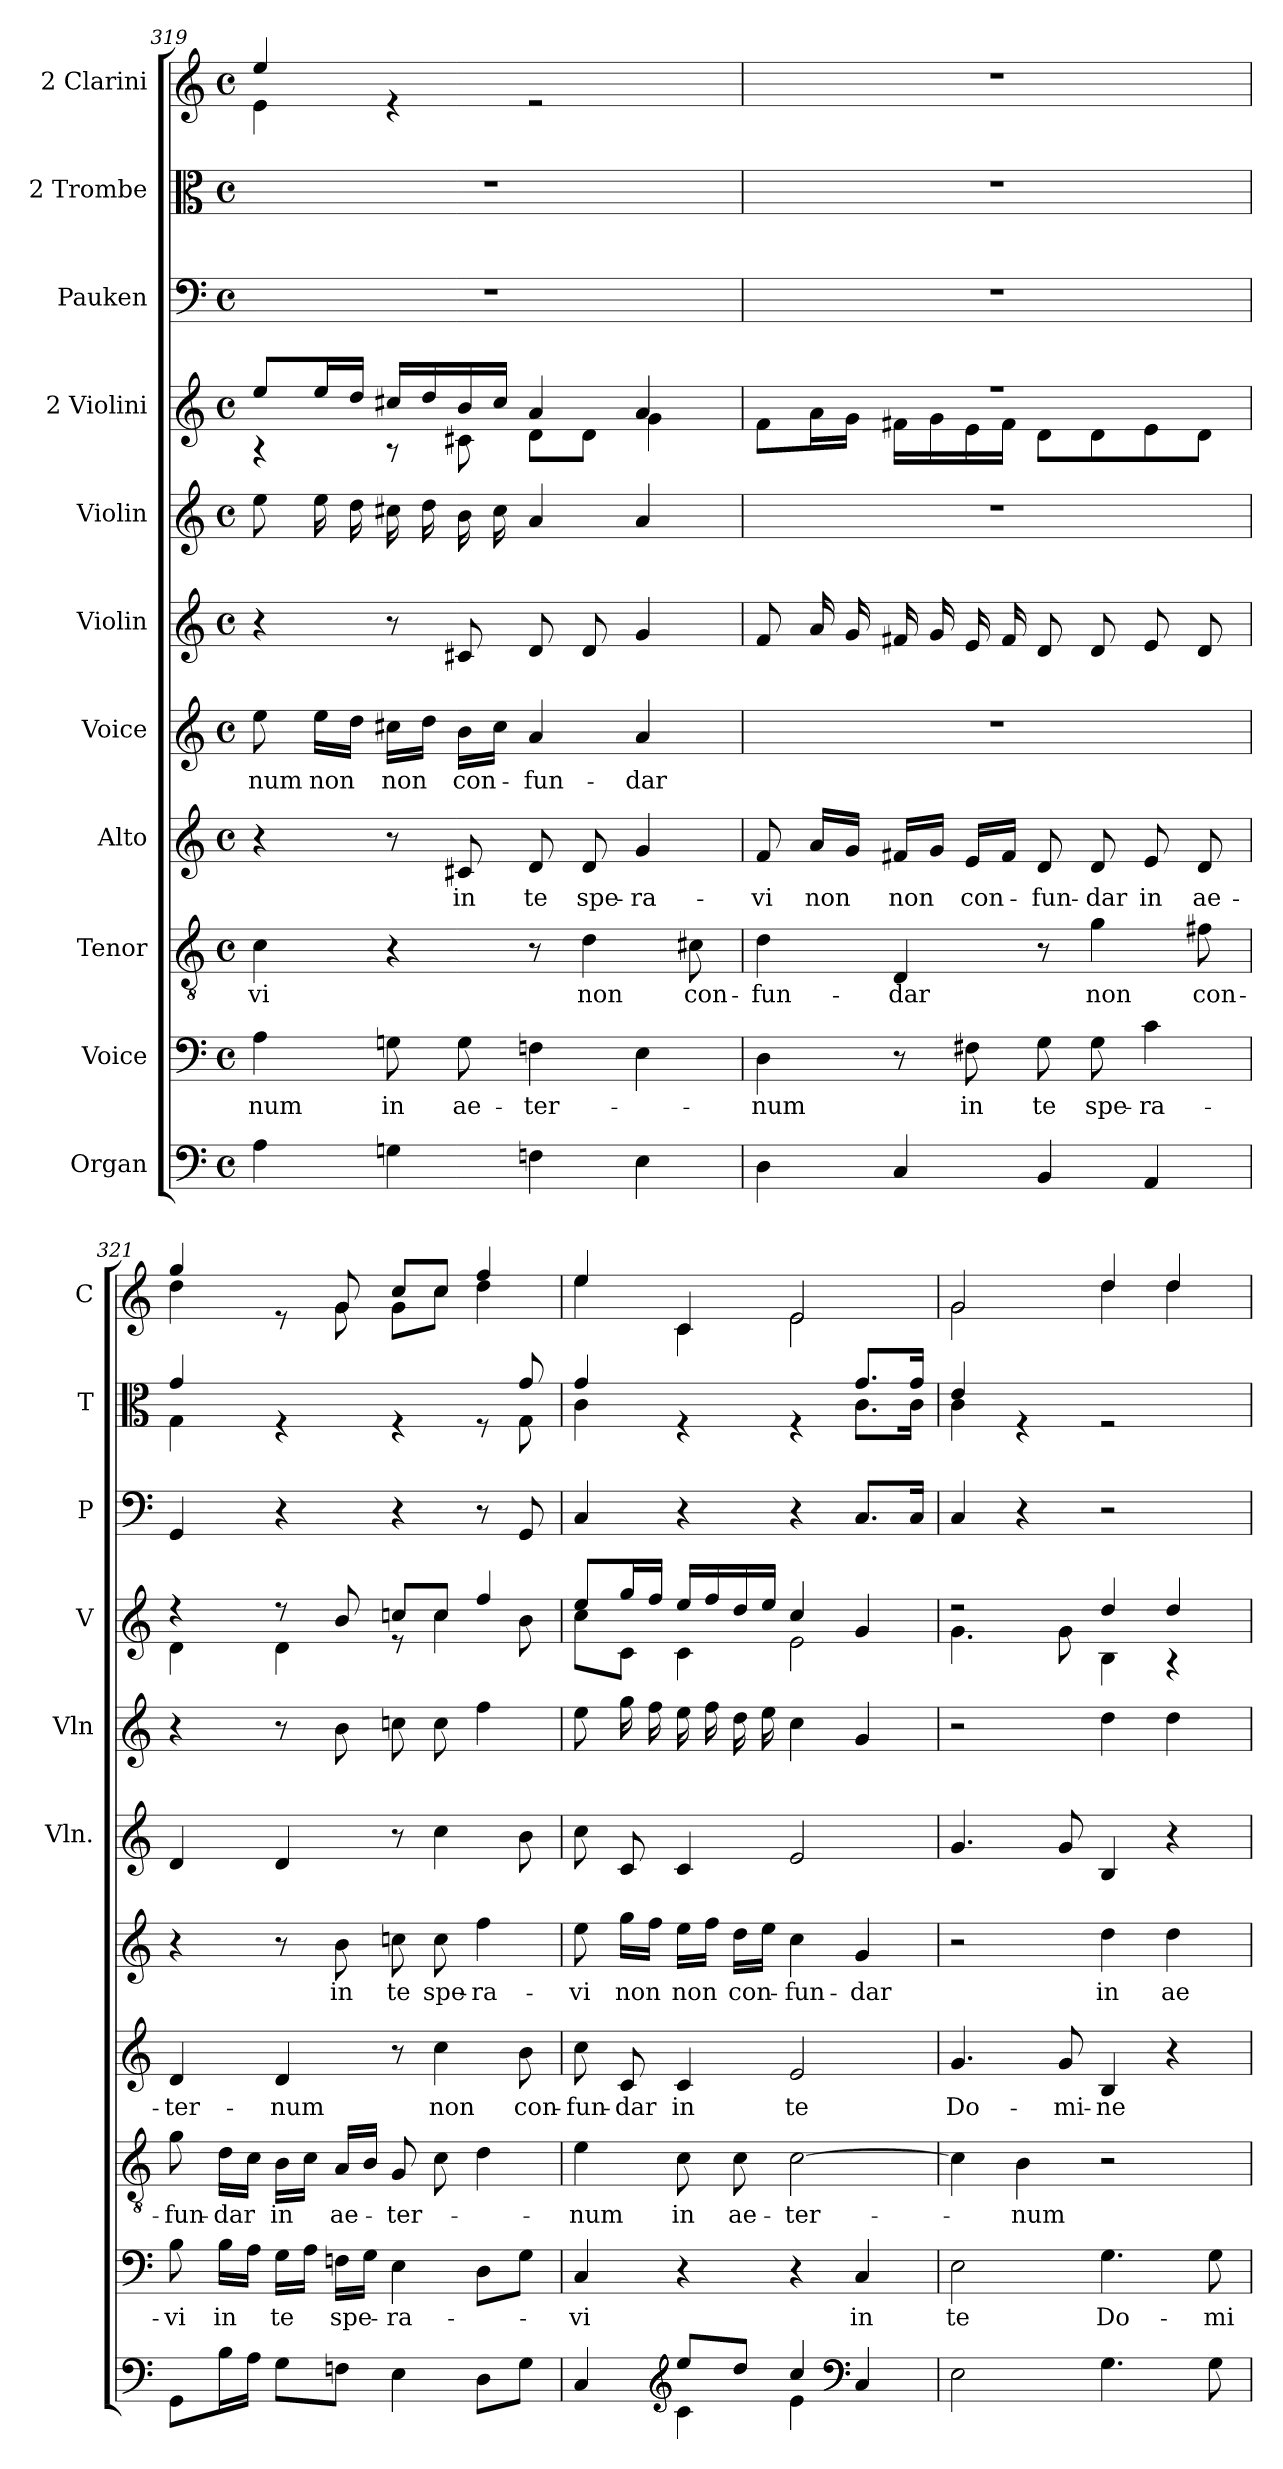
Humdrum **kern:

**kern	**kern	**text	**kern	**text	**kern	**text	**kern	**text	**kern	**kern	**kern	**kern	**kern	**kern
*part11	*part10	*part10	*part9	*part9	*part8	*part8	*part7	*part7	*part6	*part5	*part4	*part3	*part2	*part1
*staff11	*staff10	*staff10	*staff9	*staff9	*staff8	*staff8	*staff7	*staff7	*staff6	*staff5	*staff4	*staff3	*staff2	*staff1
*I"Organ	*I"Voice	*	*I"Tenor	*	*I"Alto	*	*I"Voice	*	*I"Violin	*I"Violin	*I"2 Violini	*I"Pauken	*I"2 Trombe	*I"2 Clarini
*	*	*	*	*	*	*	*	*	*I'Vln.	*I'Vln	*I'V	*I'P	*I'T	*I'C
*clefF4	*clefF4	*	*clefGv2	*	*clefG2	*	*clefG2	*	*clefG2	*clefG2	*clefG2	*clefF4	*clefC3	*clefG2
*k[]	*k[]	*	*k[]	*	*k[]	*	*k[]	*	*k[]	*k[]	*k[]	*k[]	*k[]	*k[]
*M4/4	*M4/4	*	*M4/4	*	*M4/4	*	*M4/4	*	*M4/4	*M4/4	*M4/4	*M4/4	*M4/4	*M4/4
*met(c)	*met(c)	*	*met(c)	*	*met(c)	*	*met(c)	*	*met(c)	*met(c)	*met(c)	*met(c)	*met(c)	*met(c)
=319	=319	=319	=319	=319	=319	=319	=319	=319	=319	=319	=319	=319	=319	=319
!	!	!LO:LY:b	!	!LO:LY:b	!	!	!	!LO:LY:b	!	!	!	!	!	!
*	*	*	*	*	*	*	*	*	*	*	*^	*	*	*^
4A\	4A\	-num	4c\	-vi	4r	.	8ee\	-num	4r	8ee\	8ee/L	4r	1r	1r	4ee/	4e\
!	!	!	!	!	!	!	!	!LO:LY:b	!	!	!	!	!	!	!	!
.	.	.	.	.	.	.	16ee\LL	non	.	16ee\	16ee/L	.	.	.	.	.
.	.	.	.	.	.	.	16dd\JJ	.	.	16dd\	16dd/JJ	.	.	.	.	.
!	!	!LO:LY:b	!	!	!	!	!	!LO:LY:b	!	!	!	!	!	!	!	!
4Gn\	8Gn\	in	4r	.	8r	.	16cc#X\LL	non	8r	16cc#X\	16cc#X/LL	8r	.	.	4re	2.ryy
.	.	.	.	.	.	.	16dd\JJ	.	.	16dd\	16dd/	.	.	.	.	.
!	!	!LO:LY:b	!	!	!	!LO:LY:b	!	!LO:LY:b	!	!	!	!	!	!	!	!
.	8G\	ae-	.	.	8c#X/	in	16b\LL	con-	8c#X/	16b\	16b/	8c#X\	.	.	.	.
.	.	.	.	.	.	.	16cc#\JJ	.	.	16cc#\	16cc#/JJ	.	.	.	.	.
!	!	!LO:LY:b	!	!	!	!LO:LY:b	!	!LO:LY:b	!	!	!	!	!	!	!	!
4Fn\	4Fn\	-ter-	8r	.	8d/	te	4a/	-fun-	8d/	4a/	4a/	8d\L	.	.	2re	.
!	!	!	!	!LO:LY:b	!	!LO:LY:b	!	!	!	!	!	!	!	!	!	!
.	.	.	4d\	non	8d/	spe-	.	.	8d/	.	.	8d\J	.	.	.	.
!	!	!	!	!	!	!LO:LY:b	!	!LO:LY:b	!	!	!	!	!	!	!	!
4E\	4E\	.	.	.	4g/	-ra-	4a/	-dar	4g/	4a/	4a/	4g\	.	.	.	.
!	!	!	!	!LO:LY:b	!	!	!	!	!	!	!	!	!	!	!	!
.	.	.	8c#X\	con-	.	.	.	.	.	.	.	.	.	.	.	.
*	*	*	*	*	*	*	*	*	*	*	*	*	*	*	*v	*v
!!LO:PB:g=z
=320	=320	=320	=320	=320	=320	=320	=320	=320	=320	=320	=320	=320	=320	=320	=320
!	!	!LO:LY:b	!	!LO:LY:b	!	!LO:LY:b	!	!	!	!	!	!	!	!	!
4D\	4D\	-num	4d\	-fun-	8f/	-vi	1r	.	8f/	1r	1r	8f\L	1r	1r	1r
!	!	!	!	!	!	!LO:LY:b	!	!	!	!	!	!	!	!	!
.	.	.	.	.	16a/LL	non	.	.	16a/	.	.	16a\L	.	.	.
.	.	.	.	.	16g/JJ	.	.	.	16g/	.	.	16g\JJ	.	.	.
!	!	!	!	!LO:LY:b	!	!LO:LY:b	!	!	!	!	!	!	!	!	!
4C/	8r	.	4D/	-dar	16f#X/LL	non	.	.	16f#X/	.	.	16f#X\LL	.	.	.
.	.	.	.	.	16g/JJ	.	.	.	16g/	.	.	16g\	.	.	.
!	!	!LO:LY:b	!	!	!	!LO:LY:b	!	!	!	!	!	!	!	!	!
.	8F#X\	in	.	.	16e/LL	con-	.	.	16e/	.	.	16e\	.	.	.
.	.	.	.	.	16f#/JJ	.	.	.	16f#/	.	.	16f#\JJ	.	.	.
!	!	!LO:LY:b	!	!	!	!LO:LY:b	!	!	!	!	!	!	!	!	!
4BB/	8G\	te	8r	.	8d/	-fun-	.	.	8d/	.	.	8d\L	.	.	.
!	!	!LO:LY:b	!	!LO:LY:b	!	!LO:LY:b	!	!	!	!	!	!	!	!	!
.	8G\	spe-	4g\	non	8d/	-dar	.	.	8d/	.	.	8d\	.	.	.
!	!	!LO:LY:b	!	!	!	!LO:LY:b	!	!	!	!	!	!	!	!	!
4AA/	4c\	-ra-	.	.	8e/	in	.	.	8e/	.	.	8e\	.	.	.
!	!	!	!	!LO:LY:b	!	!LO:LY:b	!	!	!	!	!	!	!	!	!
.	.	.	8f#X\	con-	8d/	ae-	.	.	8d/	.	.	8d\J	.	.	.
=321	=321	=321	=321	=321	=321	=321	=321	=321	=321	=321	=321	=321	=321	=321	=321
!	!	!LO:LY:b	!	!LO:LY:b	!	!LO:LY:b	!	!	!	!	!	!	!	!	!
*	*	*	*	*	*	*	*	*	*	*	*	*	*	*^	*^
8GG\L	8B\	-vi	8g\	-fun-	4d/	-ter-	4r	.	4d/	4r	4r	4d\	4GG/	4g/	4G\	4gg/	4dd\
!	!	!LO:LY:b	!	!LO:LY:b	!	!	!	!	!	!	!	!	!	!	!	!	!
16B\L	16B\LL	in	16d\LL	-dar	.	.	.	.	.	.	.	.	.	.	.	.	.
16A\JJ	16A\JJ	.	16c\JJ	.	.	.	.	.	.	.	.	.	.	.	.	.	.
!	!	!LO:LY:b	!	!LO:LY:b	!	!LO:LY:b	!	!	!	!	!	!	!	!	!	!	!
8G\L	16G\LL	te	16B\LL	in	4d/	-num	8r	.	4d/	8r	8r	4d\	4r	4rF	8ryy	8re	8ryy
.	16A\JJ	.	16c\JJ	.	.	.	.	.	.	.	.	.	.	.	.	.	.
*	*	*	*	*	*	*	*	*	*	*	*	*	*	*v	*v	*	*
!	!	!LO:LY:b	!	!LO:LY:b	!	!	!	!LO:LY:b	!	!	!	!	!	!	!	!
8Fn\J	16Fn\LL	spe-	16A/LL	ae-	.	.	8b\	in	.	8b\	8b/	.	.	.	8g/	8g\
.	16G\JJ	.	16B/JJ	.	.	.	.	.	.	.	.	.	.	.	.	.
!	!	!LO:LY:b	!	!LO:LY:b	!	!	!	!LO:LY:b	!	!	!	!	!	!	!	!
4E\	4E\	-ra-	8G/	-ter-	8r	.	8ccn\	te	8r	8ccn\	8ccn/L	8r	4r	4rF	8cc/L	8g\L
!	!	!	!	!	!	!LO:LY:b	!	!LO:LY:b	!	!	!	!	!	!	!	!
.	.	.	8c\	.	4cc\	non	8cc\	spe-	4cc\	8cc\	8cc/J	4cc\	.	.	8cc/J	8cc\J
!	!	!	!	!	!	!	!	!LO:LY:b	!	!	!	!	!	!	!	!
8D\L	8D\L	.	4d\	.	.	.	4ff\	-ra-	.	4ff\	4ff/	.	8r	8rF	4ff/	4dd\
!	!	!	!	!	!	!LO:LY:b	!	!	!	!	!	!	!	!	!	!
*	*	*	*	*	*	*	*	*	*	*	*	*	*	*^	*	*
8G\J	8G\J	.	.	.	8b\	con-	.	.	8b\	.	.	8b\	8GG/	8g/	8G\	.	.
=322	=322	=322	=322	=322	=322	=322	=322	=322	=322	=322	=322	=322	=322	=322	=322	=322	=322
*^	*	*	*	*	*	*	*	*	*	*	*	*	*	*	*	*	*
!	!	!	!LO:LY:b	!	!LO:LY:b	!	!LO:LY:b	!	!LO:LY:b	!	!	!	!	!	!	!	!	!
4C/	4ryy	4C/	-vi	4e\	-num	8cc\	-fun-	8ee\	-vi	8cc\	8ee\	8ee/L	8cc\L	4C/	4g/	4c\	4ee/	4ee\
!	!	!	!	!	!	!	!LO:LY:b	!	!LO:LY:b	!	!	!	!	!	!	!	!	!
.	.	.	.	.	.	8c/	-dar	16gg\LL	non	8c/	16gg\	16gg/L	8c\J	.	.	.	.	.
.	.	.	.	.	.	.	.	16ff\JJ	.	.	16ff\	16ff/JJ	.	.	.	.	.	.
*clefG2	*	*	*	*	*	*	*	*	*	*	*	*	*	*	*	*	*	*
!	!	!	!	!	!LO:LY:b	!	!LO:LY:b	!	!LO:LY:b	!	!	!	!	!	!	!	!	!
8ee/L	4c\	4r	.	8c\	in	4c/	in	16ee\LL	non	4c/	16ee\	16ee/LL	4c\	4r	4rF	2ryy	4c/	4c\
.	.	.	.	.	.	.	.	16ff\JJ	.	.	16ff\	16ff/	.	.	.	.	.	.
!	!	!	!	!	!LO:LY:b	!	!	!	!LO:LY:b	!	!	!	!	!	!	!	!	!
8dd/J	.	.	.	8c\	ae-	.	.	16dd\LL	con-	.	16dd\	16dd/	.	.	.	.	.	.
.	.	.	.	.	.	.	.	16ee\JJ	.	.	16ee\	16ee/JJ	.	.	.	.	.	.
!	!	!	!	!	!LO:LY:b	!	!LO:LY:b	!	!LO:LY:b	!	!	!	!	!	!	!	!	!
4cc/	4e\	4r	.	[2c\	-ter-	2e/	te	4cc\	-fun-	2e/	4cc\	4cc/	2e\	4r	4rF	.	2e/	2e\
*clefF4	*	*	*	*	*	*	*	*	*	*	*	*	*	*	*	*	*	*
!	!	!	!LO:LY:b	!	!	!	!	!	!LO:LY:b	!	!	!	!	!	!	!	!	!
4C/	4ryy	4C/	in	.	.	.	.	4g/	-dar	.	4g/	4g/	.	8.C/L	8.g/L	8.c\L	.	.
.	.	.	.	.	.	.	.	.	.	.	.	.	.	16C/Jk	16g/Jk	16c\Jk	.	.
*v	*v	*	*	*	*	*	*	*	*	*	*	*	*	*	*	*	*	*
!!LO:PB:g=z	!!
=323	=323	=323	=323	=323	=323	=323	=323	=323	=323	=323	=323	=323	=323	=323	=323	=323	=323
!	!	!LO:LY:b	!	!	!	!LO:LY:b	!	!	!	!	!	!	!	!	!	!	!
2E\	2E\	te	4c\]	.	4.g/	Do-	2r	.	4.g/	2r	2r	4.g\	4C/	4e/	4c\	2g/	2g\
!	!	!	!	!LO:LY:b	!	!	!	!	!	!	!	!	!	!	!	!	!
.	.	.	4B\	-num	.	.	.	.	.	.	.	.	4r	4rF	2.ryy	.	.
!	!	!	!	!	!	!LO:LY:b	!	!	!	!	!	!	!	!	!	!	!
.	.	.	.	.	8g/	-mi-	.	.	8g/	.	.	8g\	.	.	.	.	.
!	!	!LO:LY:b	!	!	!	!LO:LY:b	!	!LO:LY:b	!	!	!	!	!	!	!	!	!
4.G\	4.G\	Do-	2r	.	4B/	-ne	4dd\	in	4B/	4dd\	4dd/	4B\	2r	2rF	.	4dd/	4dd\
!	!	!	!	!	!	!	!	!LO:LY:b	!	!	!	!	!	!	!	!	!
.	.	.	.	.	4r	.	4dd\	ae-	4r	4dd\	4dd/	4r	.	.	.	4dd/	4dd\
!	!	!LO:LY:b	!	!	!	!	!	!	!	!	!	!	!	!	!	!	!
8G\	8G\	-mi-	.	.	.	.	.	.	.	.	.	.	.	.	.	.	.
*	*	*	*	*	*	*	*	*	*	*	*	*	*	*v	*v	*	*
*	*	*	*	*	*	*	*	*	*	*	*v	*v	*	*	*v	*v
=	=	=	=	=	=	=	=	=	=	=	=	=	=	=
*-	*-	*-	*-	*-	*-	*-	*-	*-	*-	*-	*-	*-	*-	*-
